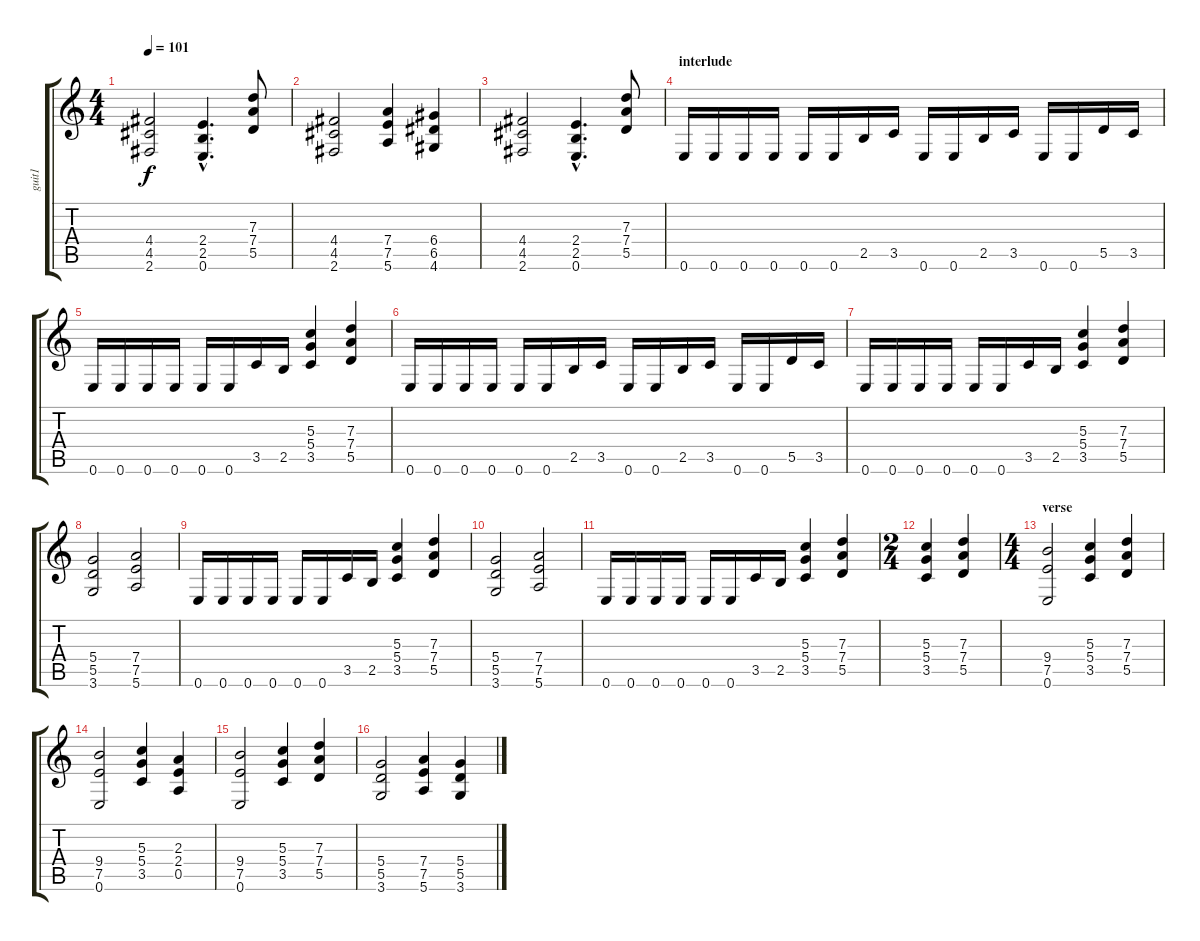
\track ("guit1" "guit1") {instrument acousticguitarsteel}
\staff {score tabs}
\tuning (E4 B3 G3 D3 A2 E2) {hide}
\ts (4 4)
\tempo 101
\clef g2
\ks c
(4.4 4.5 2.6).2{dy f} (2.4{hac} 2.5{hac} 0.6{hac}).4{d} (7.3 7.4 5.5).8 |
(4.4 4.5 2.6).2{instrument distortionguitar} (7.4 7.5 5.6).4 (6.4 6.5 4.6).4 |
(4.4 4.5 2.6).2 (2.4{hac} 2.5{hac} 0.6{hac}).4{d} (7.3 7.4 5.5).8 |
\section ("" "interlude")
0.6.16{instrument distortionguitar} 0.6.16 0.6.16 0.6.16 0.6.16 0.6.16 2.5.16 3.5.16 0.6.16 0.6.16 2.5.16 3.5.16 0.6.16 0.6.16 5.5.16 3.5.16 |
0.6.16 0.6.16 0.6.16 0.6.16 0.6.16 0.6.16 3.5.16 2.5.16 (5.3 5.4 3.5).4 (7.3 7.4 5.5).4 |
0.6.16 0.6.16 0.6.16 0.6.16 0.6.16 0.6.16 2.5.16 3.5.16 0.6.16 0.6.16 2.5.16 3.5.16 0.6.16 0.6.16 5.5.16 3.5.16 |
0.6.16 0.6.16 0.6.16 0.6.16 0.6.16 0.6.16 3.5.16 2.5.16 (5.3 5.4 3.5).4 (7.3 7.4 5.5).4 |
(5.4 5.5 3.6).2 (7.4 7.5 5.6).2 |
0.6.16 0.6.16 0.6.16 0.6.16 0.6.16 0.6.16 3.5.16 2.5.16 (5.3 5.4 3.5).4 (7.3 7.4 5.5).4 |
(5.4 5.5 3.6).2 (7.4 7.5 5.6).2 |
0.6.16 0.6.16 0.6.16 0.6.16 0.6.16 0.6.16 3.5.16 2.5.16 (5.3 5.4 3.5).4 (7.3 7.4 5.5).4 |
\ts (2 4)
(5.3 5.4 3.5).4 (7.3 7.4 5.5).4 |
\ts (4 4)
\section ("" "verse")
(9.4 7.5 0.6).2{instrument distortionguitar} (5.3 5.4 3.5).4 (7.3 7.4 5.5).4 |
(9.4 7.5 0.6).2 (5.3 5.4 3.5).4 (2.3 2.4 0.5).4 |
(9.4 7.5 0.6).2 (5.3 5.4 3.5).4 (7.3 7.4 5.5).4 |
(5.4 5.5 3.6).2 (7.4 7.5 5.6).4 (5.4 5.5 3.6).4
